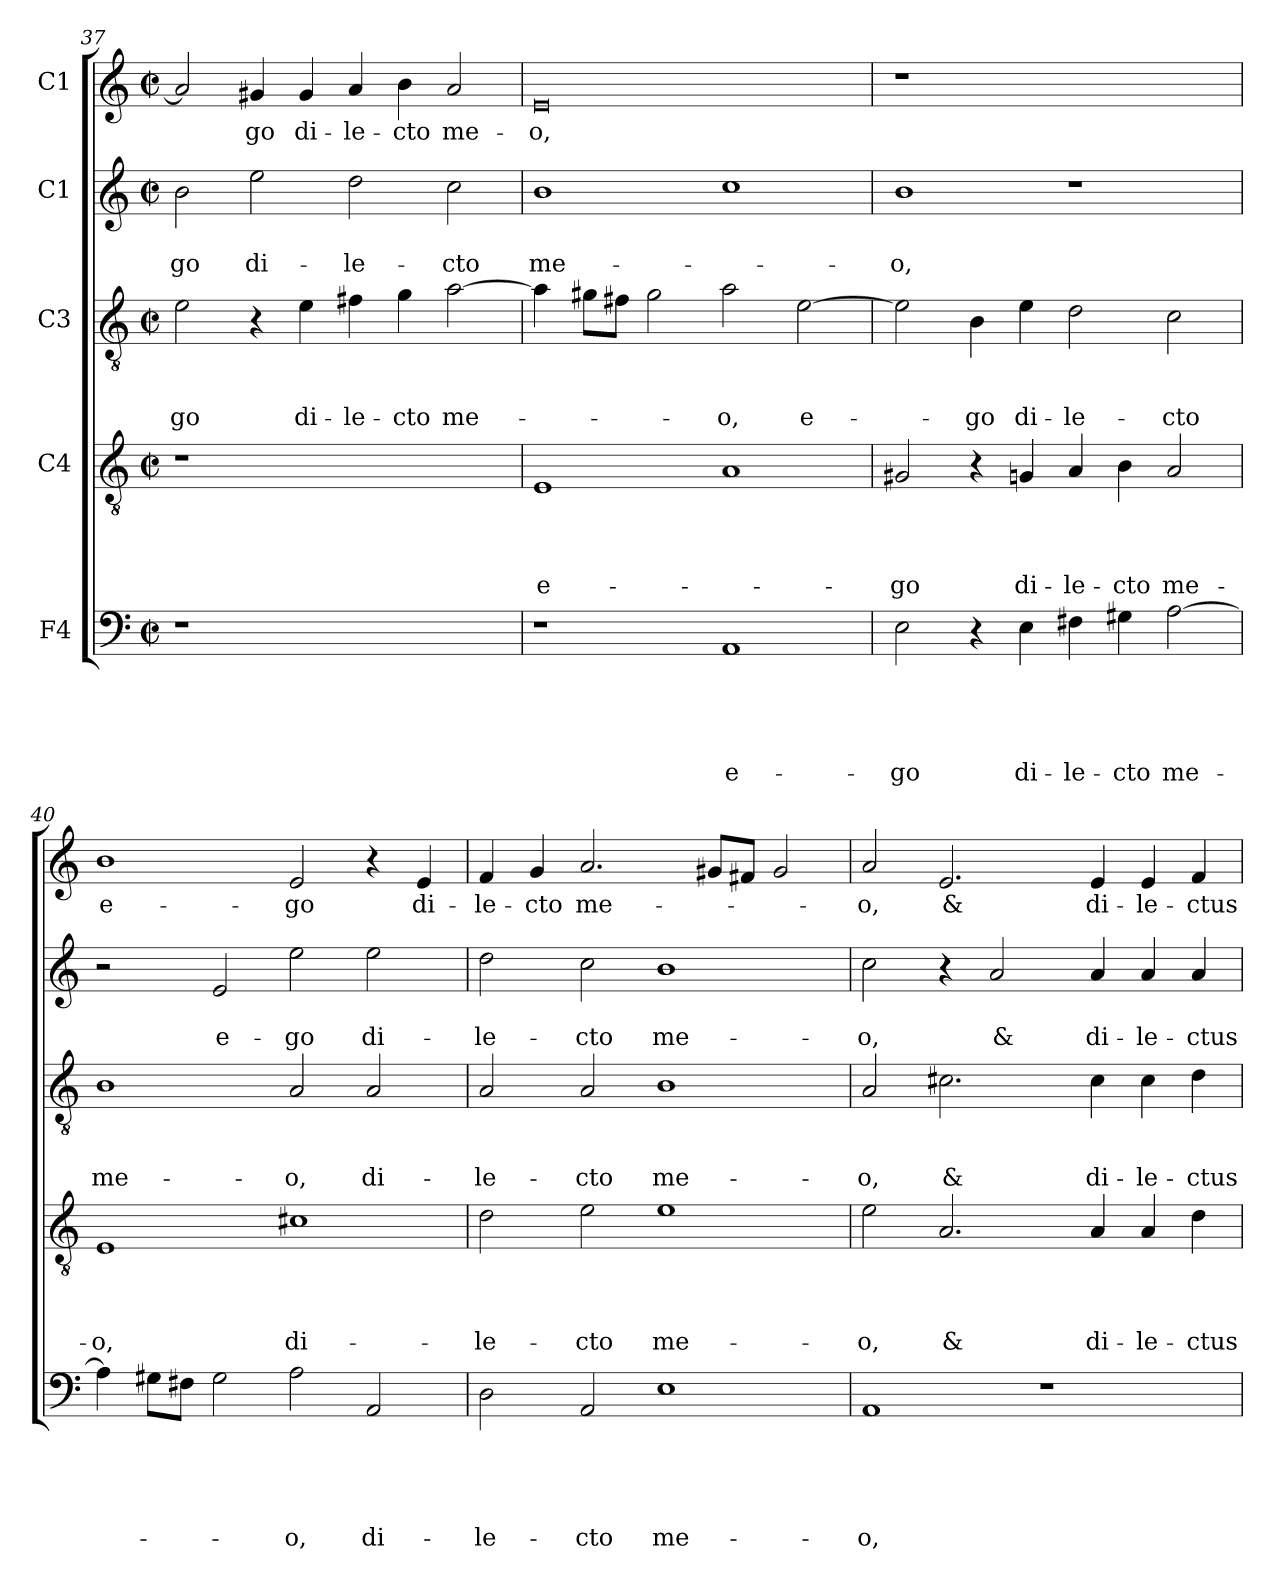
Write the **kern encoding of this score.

**kern	**text	**text	**text	**text	**text	**kern	**text	**text	**text	**text	**kern	**text	**text	**text	**kern	**text	**text	**kern	**text
*part5	*part5	*part5	*part5	*part5	*part5	*part4	*part4	*part4	*part4	*part4	*part3	*part3	*part3	*part3	*part2	*part2	*part2	*part1	*part1
*staff5	*staff5	*staff5	*staff5	*staff5	*staff5	*staff4	*staff4	*staff4	*staff4	*staff4	*staff3	*staff3	*staff3	*staff3	*staff2	*staff2	*staff2	*staff1	*staff1
*I"F4	*	*	*	*	*	*I"C4	*	*	*	*	*I"C3	*	*	*	*I"C1	*	*	*I"C1	*
*clefF4	*	*	*	*	*	*clefGv2	*	*	*	*	*clefGv2	*	*	*	*clefG2	*	*	*clefG2	*
*k[]	*	*	*	*	*	*k[]	*	*	*	*	*k[]	*	*	*	*k[]	*	*	*k[]	*
*C:	*	*	*	*	*	*C:	*	*	*	*	*C:	*	*	*	*C:	*	*	*C:	*
*M2/2	*	*	*	*	*	*M2/2	*	*	*	*	*M2/2	*	*	*	*M2/2	*	*	*M2/2	*
*met(c|)	*	*	*	*	*	*met(c|)	*	*	*	*	*met(c|)	*	*	*	*met(c|)	*	*	*met(c|)	*
=37	=37	=37	=37	=37	=37	=37	=37	=37	=37	=37	=37	=37	=37	=37	=37	=37	=37	=37	=37
!	!	!	!	!	!	!	!	!	!	!	!	!	!	!LO:LY:b	!	!	!LO:LY:b	!	!
1r	.	.	.	.	.	1r	.	.	.	.	2e\	.	.	-go	2b\	.	-go	2a/]	.
!	!	!	!	!	!	!	!	!	!	!	!	!	!	!	!	!	!LO:LY:b	!	!LO:LY:b
.	.	.	.	.	.	.	.	.	.	.	4r	.	.	.	2ee\	.	di-	4g#X/	-go
!	!	!	!	!	!	!	!	!	!	!	!	!	!	!LO:LY:b	!	!	!	!	!LO:LY:b
.	.	.	.	.	.	.	.	.	.	.	4e\	.	.	di-	.	.	.	4g#/	di-
!	!	!	!	!	!	!	!	!	!	!	!	!	!	!LO:LY:b	!	!	!LO:LY:b	!	!LO:LY:b
1ryy	.	.	.	.	.	1ryy	.	.	.	.	4f#X\	.	.	-le-	2dd\	.	-le-	4a/	-le-
!	!	!	!	!	!	!	!	!	!	!	!	!	!	!LO:LY:b	!	!	!	!	!LO:LY:b
.	.	.	.	.	.	.	.	.	.	.	4g\	.	.	-cto	.	.	.	4b\	-cto
!	!	!	!	!	!	!	!	!	!	!	!	!	!	!LO:LY:b	!	!	!LO:LY:b	!	!LO:LY:b
.	.	.	.	.	.	.	.	.	.	.	[2a\	.	.	me-	2cc\	.	-cto	2a/	me-
!!LO:LB:g=z
=38	=38	=38	=38	=38	=38	=38	=38	=38	=38	=38	=38	=38	=38	=38	=38	=38	=38	=38	=38
!	!	!	!	!	!	!	!	!	!	!LO:LY:b	!	!	!	!	!	!	!LO:LY:b	!	!LO:LY:b
1r	.	.	.	.	.	1E	.	.	.	e-	4a\]	.	.	.	1b	.	me-	0e	-o,
.	.	.	.	.	.	.	.	.	.	.	8g#X\L	.	.	.	.	.	.	.	.
.	.	.	.	.	.	.	.	.	.	.	8f#X\J	.	.	.	.	.	.	.	.
.	.	.	.	.	.	.	.	.	.	.	2g#\	.	.	.	.	.	.	.	.
!	!	!	!	!	!LO:LY:b	!	!	!	!	!	!	!	!	!LO:LY:b	!	!	!	!	!
1AA	.	.	.	.	e-	1A	.	.	.	.	2a\	.	.	-o,	1cc	.	.	.	.
!	!	!	!	!	!	!	!	!	!	!	!	!	!	!LO:LY:b	!	!	!	!	!
.	.	.	.	.	.	.	.	.	.	.	[2e\	.	.	e-	.	.	.	.	.
=39	=39	=39	=39	=39	=39	=39	=39	=39	=39	=39	=39	=39	=39	=39	=39	=39	=39	=39	=39
!	!	!	!	!	!LO:LY:b	!	!	!	!	!LO:LY:b	!	!	!	!	!	!	!LO:LY:b	!	!
2E\	.	.	.	.	-go	2G#X/	.	.	.	-go	2e\]	.	.	.	1b	.	-o,	1r	.
!	!	!	!	!	!	!	!	!	!	!	!	!	!	!LO:LY:b	!	!	!	!	!
4r	.	.	.	.	.	4r	.	.	.	.	4B\	.	.	-go	.	.	.	.	.
!	!	!	!	!	!LO:LY:b	!	!	!	!	!LO:LY:b	!	!	!	!LO:LY:b	!	!	!	!	!
4E\	.	.	.	.	di-	4Gn/	.	.	.	di-	4e\	.	.	di-	.	.	.	.	.
!	!	!	!	!	!LO:LY:b	!	!	!	!	!LO:LY:b	!	!	!	!LO:LY:b	!	!	!	!	!
4F#X\	.	.	.	.	-le-	4A/	.	.	.	-le-	2d\	.	.	-le-	1r	.	.	1ryy	.
!	!	!	!	!	!LO:LY:b	!	!	!	!	!LO:LY:b	!	!	!	!	!	!	!	!	!
4G#X\	.	.	.	.	-cto	4B\	.	.	.	-cto	.	.	.	.	.	.	.	.	.
!	!	!	!	!	!LO:LY:b	!	!	!	!	!LO:LY:b	!	!	!	!LO:LY:b	!	!	!	!	!
[2A\	.	.	.	.	me-	2A/	.	.	.	me-	2c\	.	.	-cto	.	.	.	.	.
=40	=40	=40	=40	=40	=40	=40	=40	=40	=40	=40	=40	=40	=40	=40	=40	=40	=40	=40	=40
!	!	!	!	!	!	!	!	!	!	!LO:LY:b	!	!	!	!LO:LY:b	!	!	!	!	!LO:LY:b
4A\]	.	.	.	.	.	1E	.	.	.	-o,	1B	.	.	me-	2r	.	.	1b	e-
8G#X\L	.	.	.	.	.	.	.	.	.	.	.	.	.	.	.	.	.	.	.
8F#X\J	.	.	.	.	.	.	.	.	.	.	.	.	.	.	.	.	.	.	.
!	!	!	!	!	!	!	!	!	!	!	!	!	!	!	!	!	!LO:LY:b	!	!
2G#\	.	.	.	.	.	.	.	.	.	.	.	.	.	.	2e/	.	e-	.	.
!	!	!	!	!	!LO:LY:b	!	!	!	!	!LO:LY:b	!	!	!	!LO:LY:b	!	!	!LO:LY:b	!	!LO:LY:b
2A\	.	.	.	.	-o,	1c#X	.	.	.	di-	2A/	.	.	-o,	2ee\	.	-go	2e/	-go
!	!	!	!	!	!LO:LY:b	!	!	!	!	!	!	!	!	!LO:LY:b	!	!	!LO:LY:b	!	!
2AA/	.	.	.	.	di-	.	.	.	.	.	2A/	.	.	di-	2ee\	.	di-	4r	.
!	!	!	!	!	!	!	!	!	!	!	!	!	!	!	!	!	!	!	!LO:LY:b
.	.	.	.	.	.	.	.	.	.	.	.	.	.	.	.	.	.	4e/	di-
=41	=41	=41	=41	=41	=41	=41	=41	=41	=41	=41	=41	=41	=41	=41	=41	=41	=41	=41	=41
!	!	!	!	!	!LO:LY:b	!	!	!	!	!LO:LY:b	!	!	!	!LO:LY:b	!	!	!LO:LY:b	!	!LO:LY:b
2D\	.	.	.	.	-le-	2d\	.	.	.	-le-	2A/	.	.	-le-	2dd\	.	-le-	4f/	-le-
!	!	!	!	!	!	!	!	!	!	!	!	!	!	!	!	!	!	!	!LO:LY:b
.	.	.	.	.	.	.	.	.	.	.	.	.	.	.	.	.	.	4g/	-cto
!	!	!	!	!	!LO:LY:b	!	!	!	!	!LO:LY:b	!	!	!	!LO:LY:b	!	!	!LO:LY:b	!	!LO:LY:b
2AA/	.	.	.	.	-cto	2e\	.	.	.	-cto	2A/	.	.	-cto	2cc\	.	-cto	2.a/	me-
!	!	!	!	!	!LO:LY:b	!	!	!	!	!LO:LY:b	!	!	!	!LO:LY:b	!	!	!LO:LY:b	!	!
1E	.	.	.	.	me-	1e	.	.	.	me-	1B	.	.	me-	1b	.	me-	.	.
.	.	.	.	.	.	.	.	.	.	.	.	.	.	.	.	.	.	8g#X/L	.
.	.	.	.	.	.	.	.	.	.	.	.	.	.	.	.	.	.	8f#X/J	.
.	.	.	.	.	.	.	.	.	.	.	.	.	.	.	.	.	.	2g#/	.
=42	=42	=42	=42	=42	=42	=42	=42	=42	=42	=42	=42	=42	=42	=42	=42	=42	=42	=42	=42
!	!	!	!	!	!LO:LY:b	!	!	!	!	!LO:LY:b	!	!	!	!LO:LY:b	!	!	!LO:LY:b	!	!LO:LY:b
1AA	.	.	.	.	-o,	2e\	.	.	.	-o,	2A/	.	.	-o,	2cc\	.	-o,	2a/	-o,
!	!	!	!	!	!	!	!	!	!	!LO:LY:b	!	!	!	!LO:LY:b	!	!	!	!	!LO:LY:b
.	.	.	.	.	.	2.A/	.	.	.	&	2.c#X\	.	.	&	4r	.	.	2.e/	&
!	!	!	!	!	!	!	!	!	!	!	!	!	!	!	!	!	!LO:LY:b	!	!
.	.	.	.	.	.	.	.	.	.	.	.	.	.	.	2a/	.	&	.	.
1r	.	.	.	.	.	.	.	.	.	.	.	.	.	.	.	.	.	.	.
!	!	!	!	!	!	!	!	!	!	!LO:LY:b	!	!	!	!LO:LY:b	!	!	!LO:LY:b	!	!LO:LY:b
.	.	.	.	.	.	4A/	.	.	.	di-	4c#\	.	.	di-	4a/	.	di-	4e/	di-
!	!	!	!	!	!	!	!	!	!	!LO:LY:b	!	!	!	!LO:LY:b	!	!	!LO:LY:b	!	!LO:LY:b
.	.	.	.	.	.	4A/	.	.	.	-le-	4c#\	.	.	-le-	4a/	.	-le-	4e/	-le-
!	!	!	!	!	!	!	!	!	!	!LO:LY:b	!	!	!	!LO:LY:b	!	!	!LO:LY:b	!	!LO:LY:b
.	.	.	.	.	.	4d\	.	.	.	-ctus	4d\	.	.	-ctus	4a/	.	-ctus	4f/	-ctus
=	=	=	=	=	=	=	=	=	=	=	=	=	=	=	=	=	=	=	=
*-	*-	*-	*-	*-	*-	*-	*-	*-	*-	*-	*-	*-	*-	*-	*-	*-	*-	*-	*-
